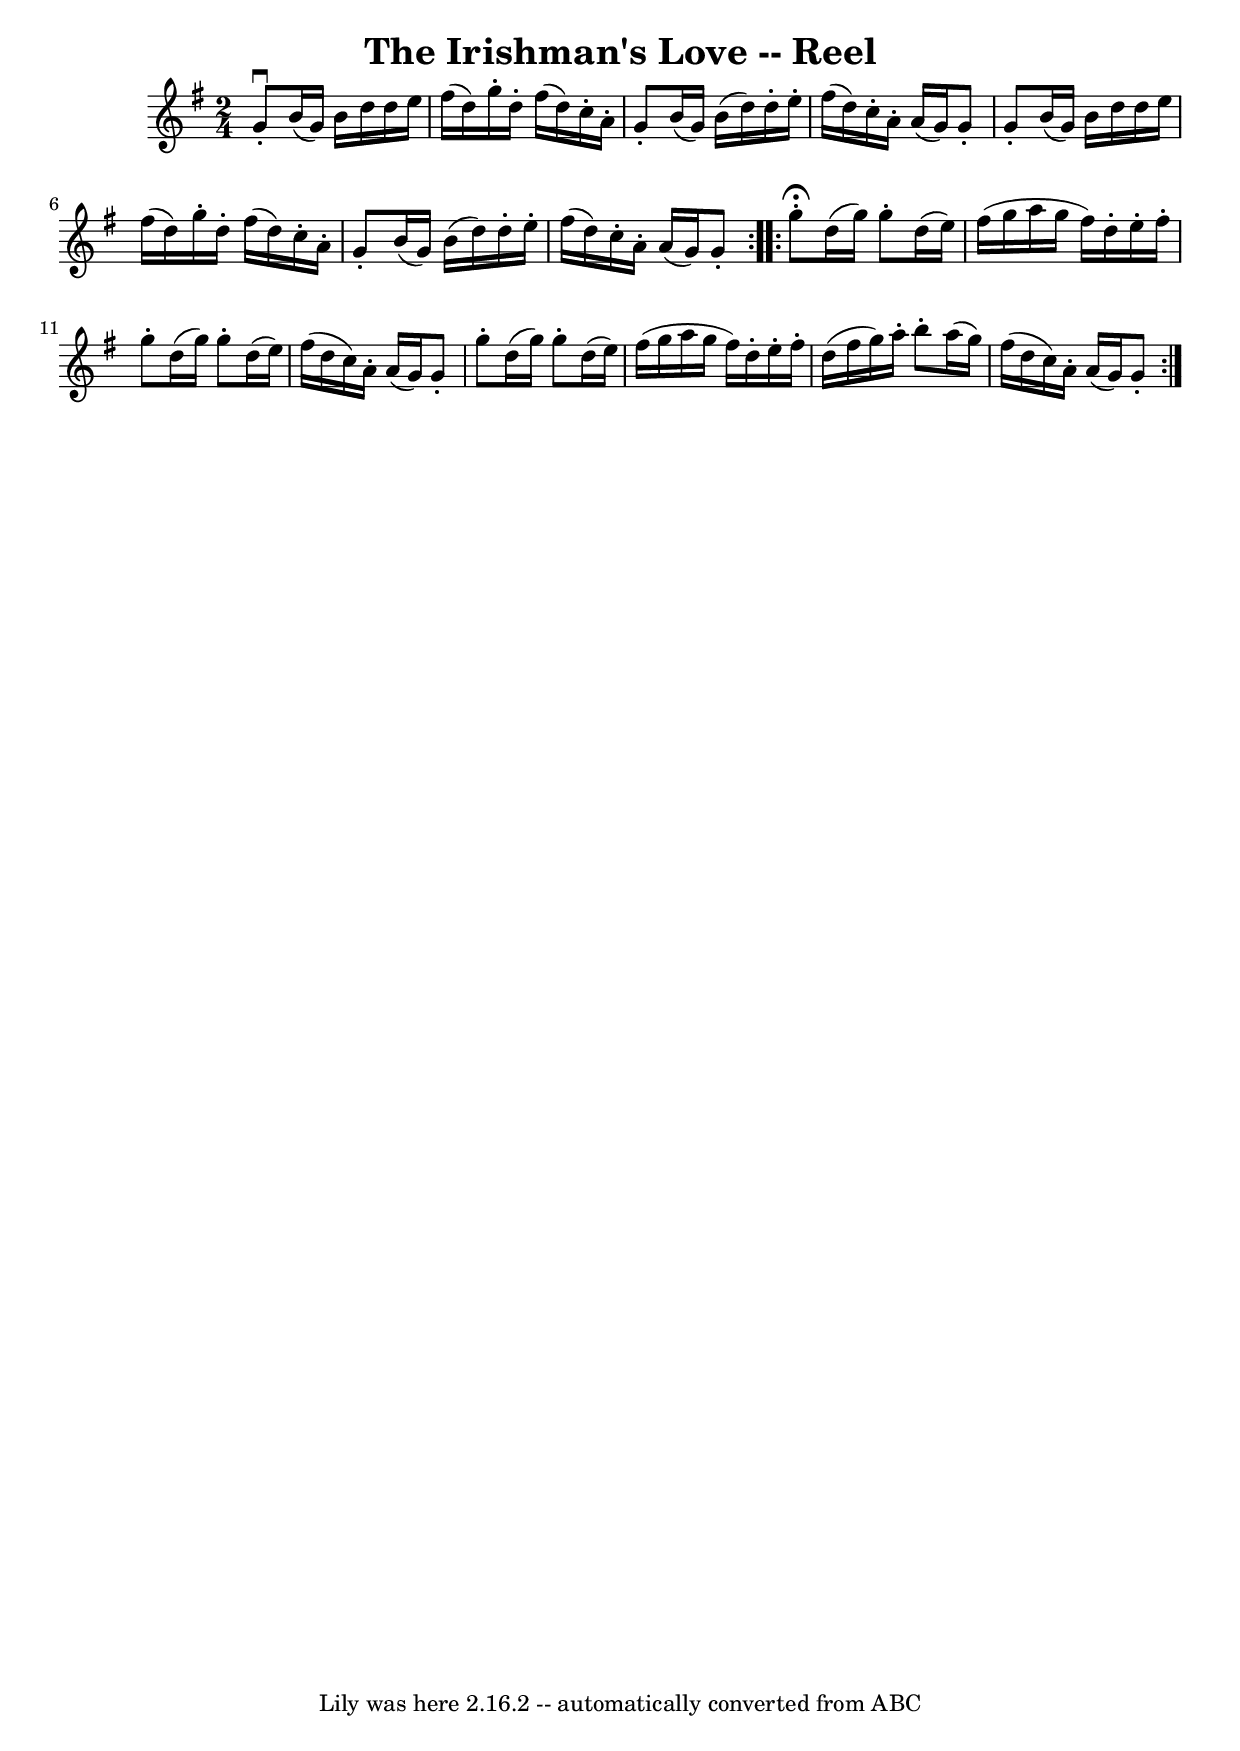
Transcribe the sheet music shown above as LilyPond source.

\version "2.16.2"
\include "Mammoth.ily"
\header {
	%% book = "Ryan's Mammoth Collection"
	crossRefNumber = "1"
	footnotes = "\\\\181"
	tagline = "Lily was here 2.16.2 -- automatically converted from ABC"
	title = "The Irishman's Love -- Reel"
}
voicedefault =  {


\repeat volta 2 {
\time 2/4 
\key g \major g'8^\downbow-. b'16 (g'16) b'16 d''16   
 d''16 e''16    |
 fis''16 (d''16) g''16 -. d''16 -.   
fis''16 (d''16) c''16 -. a'16 -.   |
 g'8 -. b'16 (g'16  
-) b'16 (d''16) d''16 -. e''16 -.   |
 fis''16 (d''16  
-) c''16 -. a'16 -. a'16 (g'16) g'8 -.   |
 g'8 -.   
b'16 (g'16) b'16 d''16 d''16 e''16    |
 fis''16 (
d''16) g''16 -. d''16 -. fis''16 (d''16) c''16 -. a'16 -.   
|
 g'8 -. b'16 (g'16) b'16 (d''16) d''16 -. e''16 
-.   |
 fis''16 (d''16) c''16 -. a'16 -. a'16 (g'16)  
 g'8 -.   } \repeat volta 2 { g''8^\fermata-. d''16 (g''16) g''8 
-. d''16 (e''16)   |
 fis''16 (g''16 a''16 g''16    
fis''16) d''16 -. e''16 -. fis''16 -.   |
 g''8 -. d''16 (
g''16) g''8 -. d''16 (e''16)   |
 fis''16 (d''16    
c''16) a'16 -. a'16 (g'16) g'8 -.   |
 g''8 -. d''16 
(g''16) g''8 -. d''16 (e''16)   |
 fis''16 (g''16    
a''16 g''16 fis''16) d''16 -. e''16 -. fis''16 -.   |
   
d''16 (fis''16 g''16) a''16 -. b''8 -. a''16 (g''16)   
|
 fis''16 (d''16 c''16) a'16 -. a'16 (g'16) g'8 
-.   }   
}

\score{
    <<

	\context Staff="default"
	{
	    \voicedefault 
	}

    >>
	\layout {
	}
	\midi {}
}
